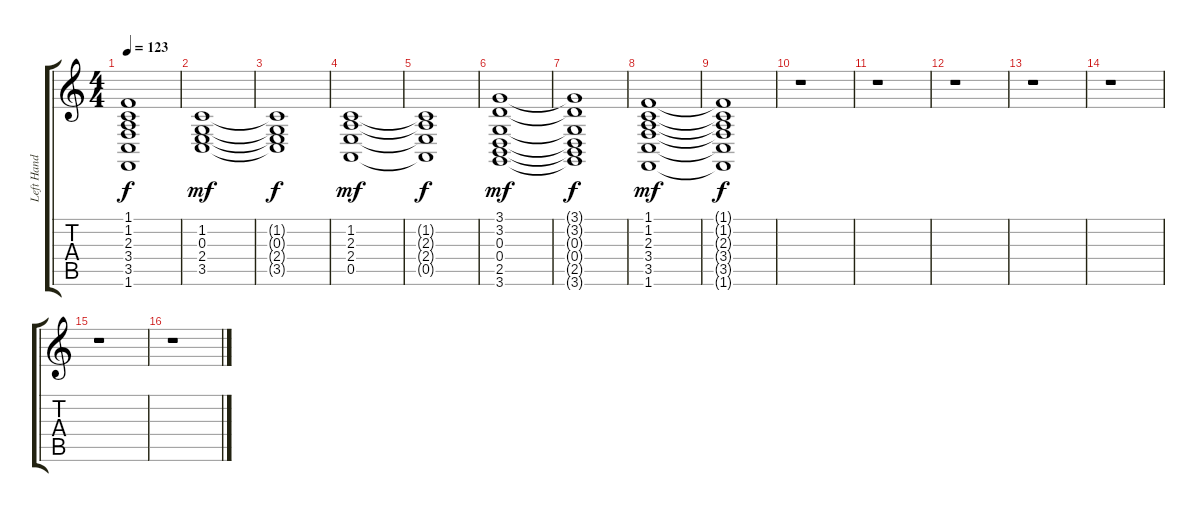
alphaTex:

\track ("Left Hand" "Left Hand") {instrument honkytonkpiano}
\staff {score tabs}
\tuning (E4 B3 G3 D3 A2 E2) {hide}
\ts (4 4)
\tempo 123
\clef g2
\ks c
(1.1{t} 1.2{t} 2.3{t} 3.4{t} 3.5{t} 1.6{t}).1{dy f} |
(1.2 0.3 2.4 3.5).1{dy mf} |
(1.2{t} 0.3{t} 2.4{t} 3.5{t}).1{dy f} |
(1.2 2.3 2.4 0.5).1{dy mf} |
(1.2{t} 2.3{t} 2.4{t} 0.5{t}).1{dy f} |
(3.1 3.2 0.3 0.4 2.5 3.6).1{dy mf} |
(3.1{t} 3.2{t} 0.3{t} 0.4{t} 2.5{t} 3.6{t}).1{dy f} |
(1.1 1.2 2.3 3.4 3.5 1.6).1{dy mf} |
(1.1{t} 1.2{t} 2.3{t} 3.4{t} 3.5{t} 1.6{t}).1{dy f} |
r.1 |
r.1 |
r.1 |
r.1 |
r.1 |
r.1 |
r.1
